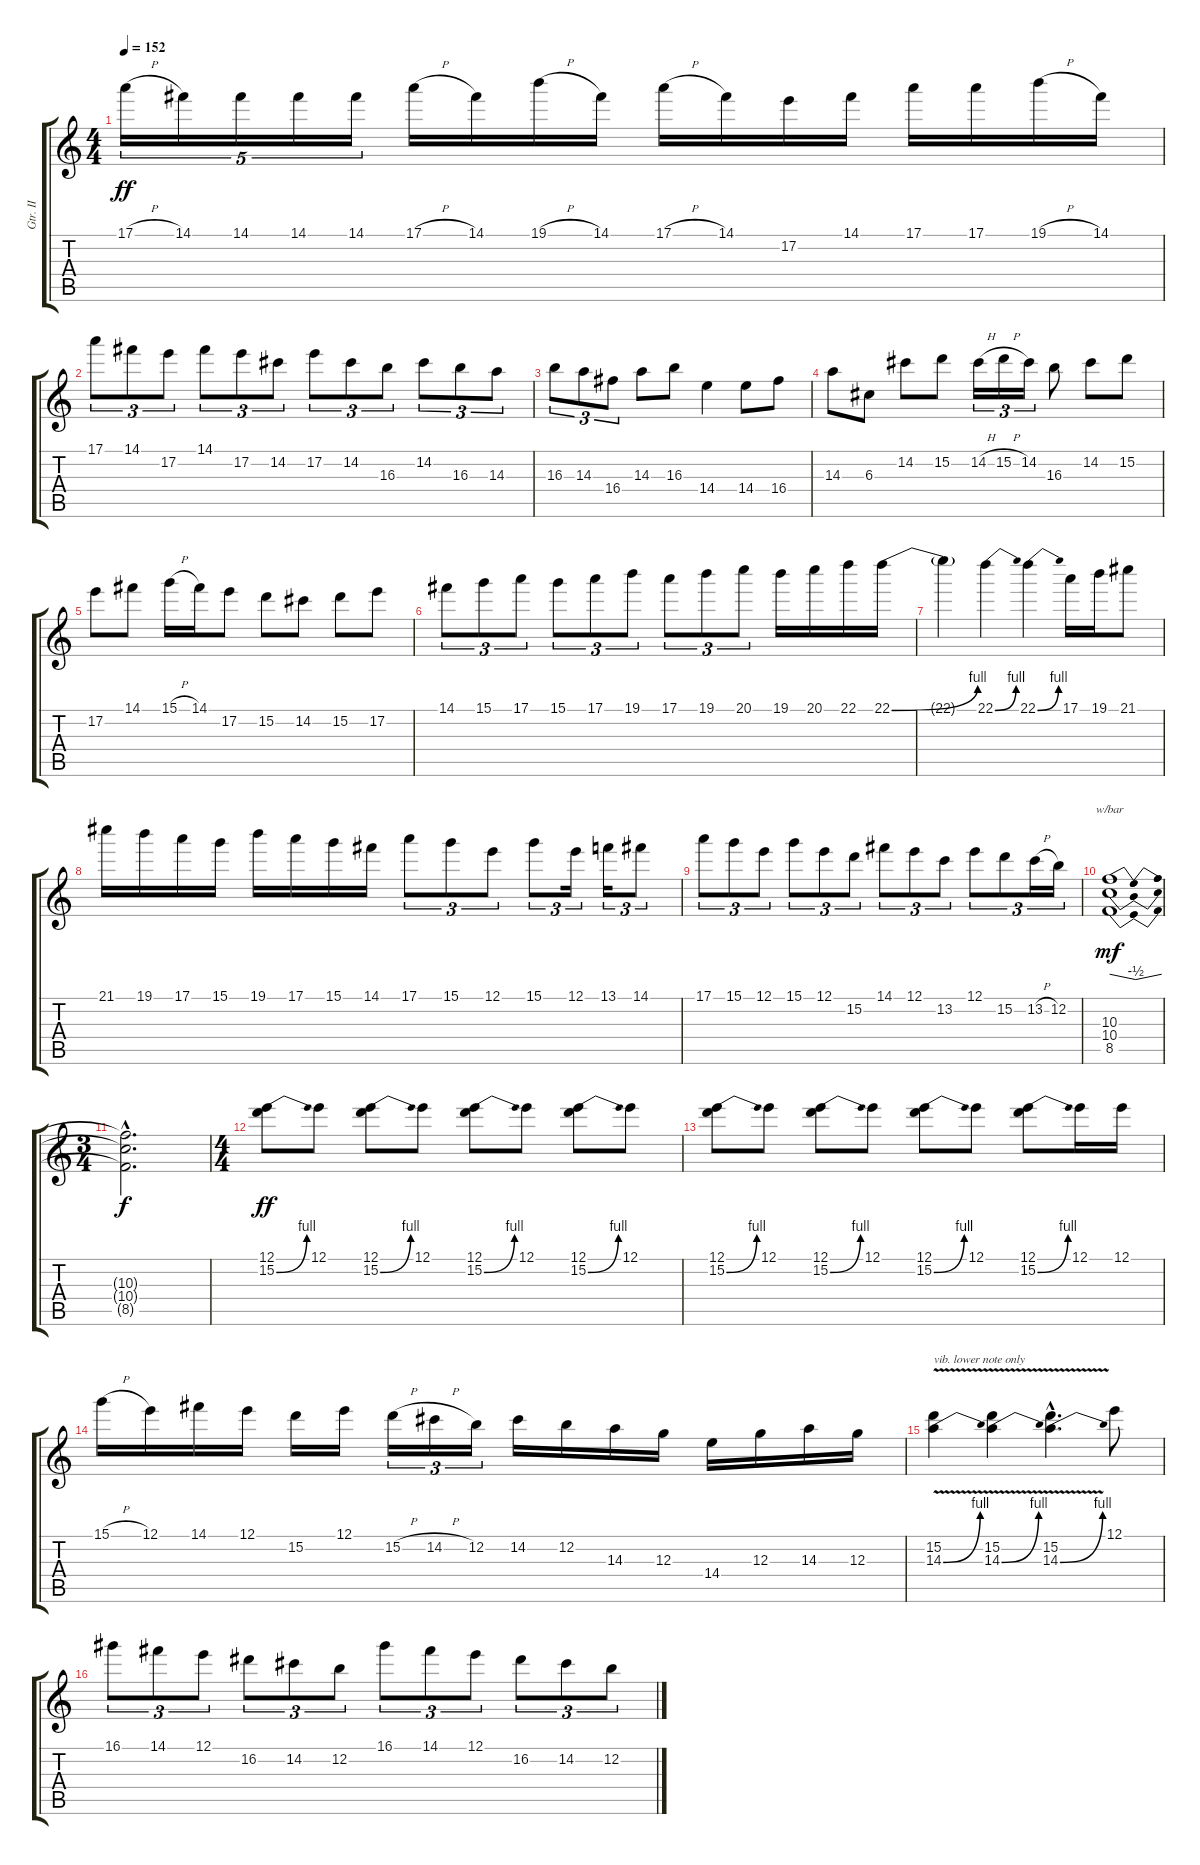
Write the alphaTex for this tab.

\track ("Gtr. II" "Gtr. II") {instrument distortionguitar}
\staff {score tabs}
\tuning (E4 B3 G3 D3 A2 E2) {hide}
\ts (4 4)
\tempo 152
\clef g2
\ks c
17.1{h}.16{tu (5 4) dy ff} 14.1.16{tu (5 4)} 14.1.16{tu (5 4)} 14.1.16{tu (5 4)} 14.1.16{tu (5 4)} 17.1{h}.16 14.1.16 19.1{h}.16 14.1.16 17.1{h}.16 14.1.16 17.2.16 14.1.16 17.1.16 17.1.16 19.1{h}.16 14.1.16 |
17.1.8{tu (3 2)} 14.1.8{tu (3 2)} 17.2.8{tu (3 2)} 14.1.8{tu (3 2)} 17.2.8{tu (3 2)} 14.2.8{tu (3 2)} 17.2.8{tu (3 2)} 14.2.8{tu (3 2)} 16.3.8{tu (3 2)} 14.2.8{tu (3 2)} 16.3.8{tu (3 2)} 14.3.8{tu (3 2)} |
16.3.8{tu (3 2)} 14.3.8{tu (3 2)} 16.4.8{tu (3 2)} 14.3.8 16.3.8 14.4.4 14.4.8 16.4.8 |
14.3.8 6.3.8 14.2.8 15.2.8 14.2{h}.16{tu (3 2)} 15.2{h}.16{tu (3 2)} 14.2.16{tu (3 2)} 16.3.8 14.2.8 15.2.8 |
17.2.8 14.1.8 15.1{h}.16 14.1.16 17.2.8 15.2.8 14.2.8 15.2.8 17.2.8 |
14.1.8{tu (3 2)} 15.1.8{tu (3 2)} 17.1.8{tu (3 2)} 15.1.8{tu (3 2)} 17.1.8{tu (3 2)} 19.1.8{tu (3 2)} 17.1.8{tu (3 2)} 19.1.8{tu (3 2)} 20.1.8{tu (3 2)} 19.1.16 20.1.16 22.1.16 22.1{be (bend 0 0 60 4)}.16 |
22.1{t}.4 22.1{be (bend 0 0 60 4)}.4 22.1{be (bend 0 0 60 4)}.4 17.1.16 19.1.16 21.1.8 |
21.1.16 19.1.16 17.1.16 15.1.16 19.1.16 17.1.16 15.1.16 14.1.16 17.1.8{tu (3 2)} 15.1.8{tu (3 2)} 12.1.8{tu (3 2)} 15.1.8{tu (3 2)} 12.1.16{tu (3 2)} 13.1.16{tu (3 2)} 14.1.8{tu (3 2)} |
17.1.8{tu (3 2)} 15.1.8{tu (3 2)} 12.1.8{tu (3 2)} 15.1.8{tu (3 2)} 12.1.8{tu (3 2)} 15.2.8{tu (3 2)} 14.1.8{tu (3 2)} 12.1.8{tu (3 2)} 13.2.8{tu (3 2)} 12.1.8{tu (3 2)} 15.2.8{tu (3 2)} 13.2{h}.16{tu (3 2)} 12.2.16{tu (3 2)} |
(10.3 10.4 8.5).1{tbe (dip default 0 0 30 -2 60 0) dy mf} |
\ts (3 4)
(10.3{hac t} 10.4{hac t} 8.5{hac t}).2{d dy f} |
\ts (4 4)
(12.1 15.2{be (bend 0 0 60 4)}).8{dy ff} 12.1.8 (12.1 15.2{be (bend 0 0 60 4)}).8 12.1.8 (12.1 15.2{be (bend 0 0 60 4)}).8 12.1.8 (12.1 15.2{be (bend 0 0 60 4)}).8 12.1.8 |
(12.1 15.2{be (bend 0 0 60 4)}).8 12.1.8 (12.1 15.2{be (bend 0 0 60 4)}).8 12.1.8 (12.1 15.2{be (bend 0 0 60 4)}).8 12.1.8 (12.1 15.2{be (bend 0 0 60 4)}).8 12.1.16 12.1.16 |
15.1{h}.16 12.1.16 14.1.16 12.1.16 15.2.16 12.1.16 15.2{h}.16{tu (3 2)} 14.2{h}.16{tu (3 2)} 12.2.16{tu (3 2)} 14.2.16 12.2.16 14.3.16 12.3.16 14.4.16 12.3.16 14.3.16 12.3.16 |
(15.2 14.3{be (bend 0 0 60 4) v}).4{txt "vib. lower note only"} (15.2 14.3{be (bend 0 0 60 4) v}).4 (15.2{hac} 14.3{be (bend 0 0 60 4) v hac}).4{d} 12.1.8 |
16.1.8{tu (3 2)} 14.1.8{tu (3 2)} 12.1.8{tu (3 2)} 16.2.8{tu (3 2)} 14.2.8{tu (3 2)} 12.2.8{tu (3 2)} 16.1.8{tu (3 2)} 14.1.8{tu (3 2)} 12.1.8{tu (3 2)} 16.2.8{tu (3 2)} 14.2.8{tu (3 2)} 12.2.8{tu (3 2)}
